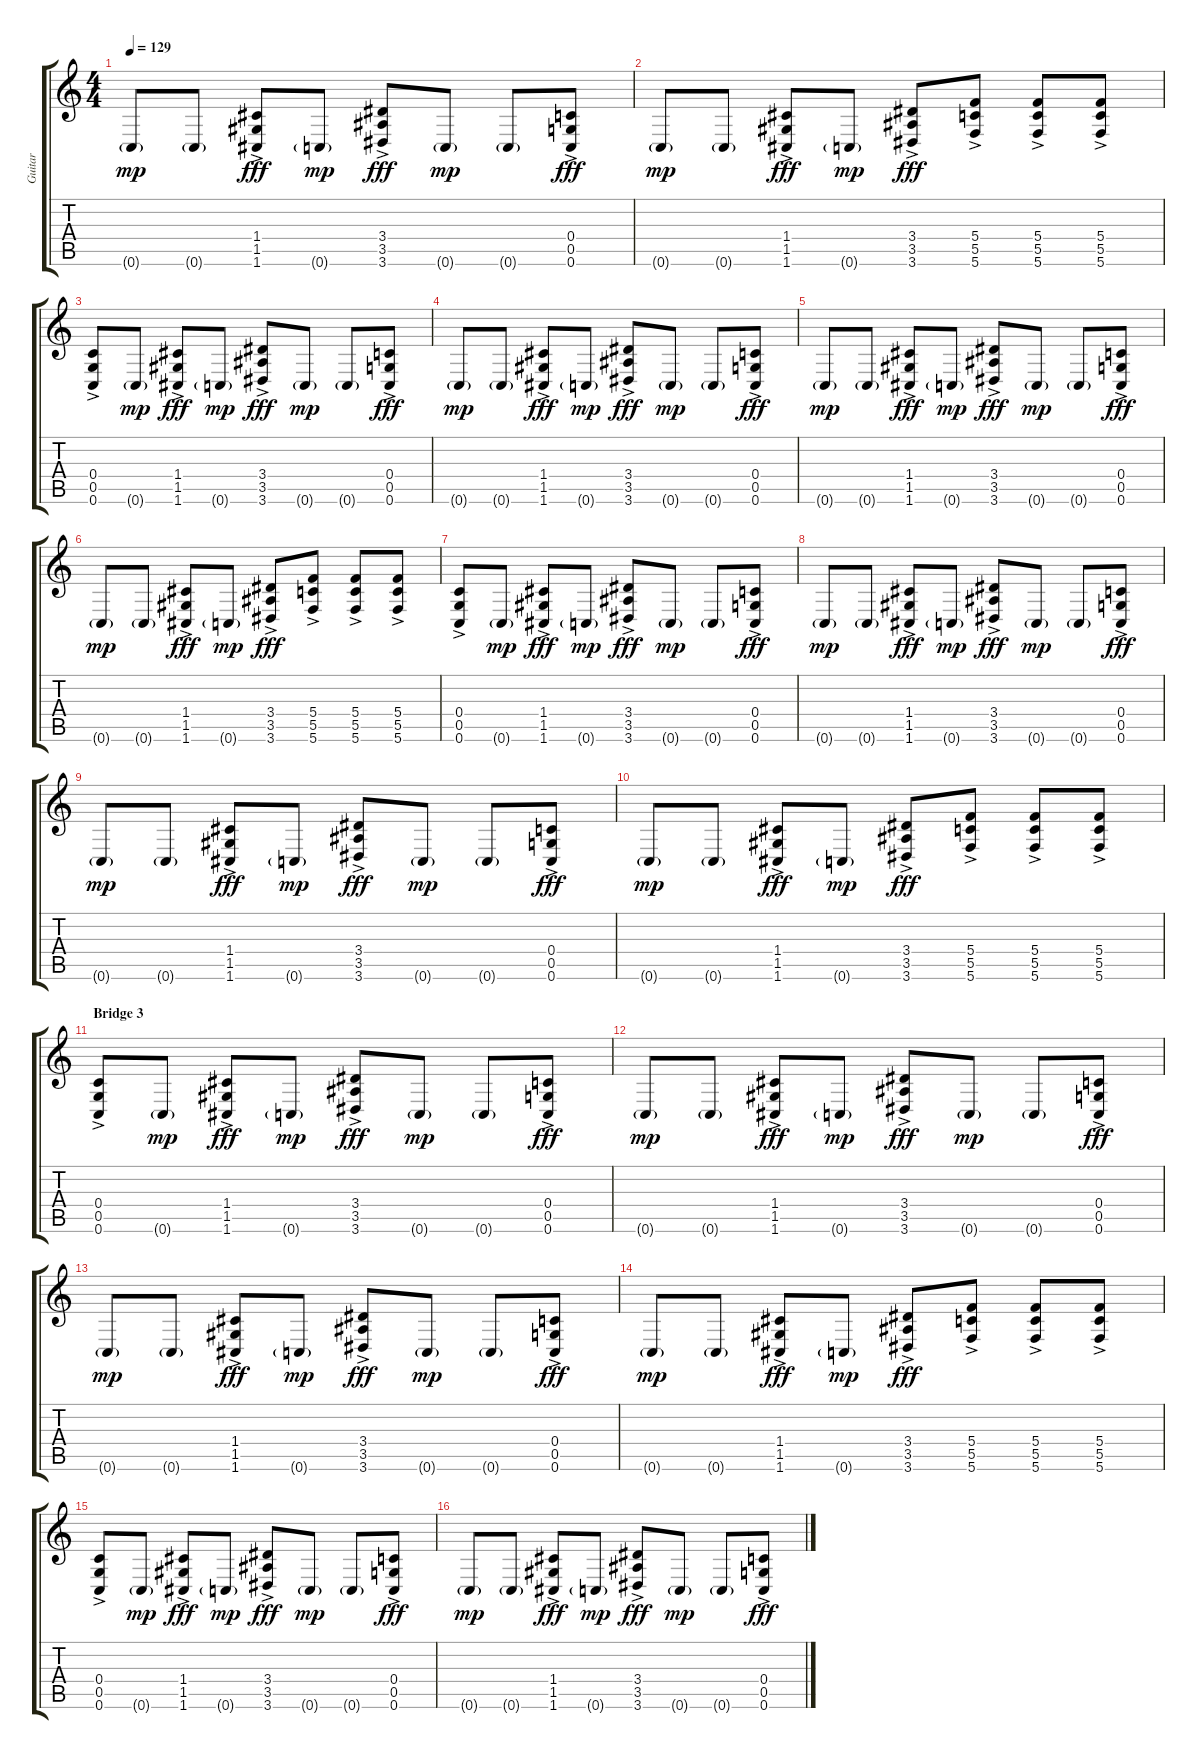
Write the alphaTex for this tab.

\track ("Guitar" "Guitar") {instrument acousticguitarsteel}
\staff {score tabs}
\tuning (D4 A3 F3 C3 G2 C2) {hide}
\ts (4 4)
\tempo 129
\clef g2
\ks c
0.6{g}.8{dy mp} 0.6{g}.8 (1.4{ac} 1.5 1.6).8{dy fff} 0.6{g}.8{dy mp} (3.4{ac} 3.5 3.6).8{dy fff} 0.6{g}.8{dy mp} 0.6{g}.8 (0.4{ac} 0.5 0.6).8{dy fff} |
0.6{g}.8{dy mp} 0.6{g}.8 (1.4{ac} 1.5 1.6).8{dy fff} 0.6{g}.8{dy mp} (3.4{ac} 3.5 3.6).8{dy fff} (5.4 5.5{ac} 5.6).8 (5.4 5.5{ac} 5.6).8 (5.4 5.5{ac} 5.6).8 |
(0.4 0.5 0.6{ac}).8 0.6{g}.8{dy mp} (1.4{ac} 1.5 1.6).8{dy fff} 0.6{g}.8{dy mp} (3.4{ac} 3.5 3.6).8{dy fff} 0.6{g}.8{dy mp} 0.6{g}.8 (0.4{ac} 0.5 0.6).8{dy fff} |
0.6{g}.8{dy mp} 0.6{g}.8 (1.4{ac} 1.5 1.6).8{dy fff} 0.6{g}.8{dy mp} (3.4{ac} 3.5 3.6).8{dy fff} 0.6{g}.8{dy mp} 0.6{g}.8 (0.4{ac} 0.5 0.6).8{dy fff} |
0.6{g}.8{dy mp} 0.6{g}.8 (1.4{ac} 1.5 1.6).8{dy fff} 0.6{g}.8{dy mp} (3.4{ac} 3.5 3.6).8{dy fff} 0.6{g}.8{dy mp} 0.6{g}.8 (0.4{ac} 0.5 0.6).8{dy fff} |
0.6{g}.8{dy mp} 0.6{g}.8 (1.4{ac} 1.5 1.6).8{dy fff} 0.6{g}.8{dy mp} (3.4{ac} 3.5 3.6).8{dy fff} (5.4 5.5{ac} 5.6).8 (5.4 5.5{ac} 5.6).8 (5.4 5.5{ac} 5.6).8 |
(0.4 0.5 0.6{ac}).8 0.6{g}.8{dy mp} (1.4{ac} 1.5 1.6).8{dy fff} 0.6{g}.8{dy mp} (3.4{ac} 3.5 3.6).8{dy fff} 0.6{g}.8{dy mp} 0.6{g}.8 (0.4{ac} 0.5 0.6).8{dy fff} |
0.6{g}.8{dy mp} 0.6{g}.8 (1.4{ac} 1.5 1.6).8{dy fff} 0.6{g}.8{dy mp} (3.4{ac} 3.5 3.6).8{dy fff} 0.6{g}.8{dy mp} 0.6{g}.8 (0.4{ac} 0.5 0.6).8{dy fff} |
0.6{g}.8{dy mp} 0.6{g}.8 (1.4{ac} 1.5 1.6).8{dy fff} 0.6{g}.8{dy mp} (3.4{ac} 3.5 3.6).8{dy fff} 0.6{g}.8{dy mp} 0.6{g}.8 (0.4{ac} 0.5 0.6).8{dy fff} |
0.6{g}.8{dy mp} 0.6{g}.8 (1.4{ac} 1.5 1.6).8{dy fff} 0.6{g}.8{dy mp} (3.4{ac} 3.5 3.6).8{dy fff} (5.4 5.5{ac} 5.6).8 (5.4 5.5{ac} 5.6).8 (5.4 5.5{ac} 5.6).8 |
\section ("" "Bridge 3")
(0.4{ac} 0.5 0.6).8{volume 10} 0.6{g}.8{dy mp} (1.4{ac} 1.5 1.6).8{dy fff} 0.6{g}.8{dy mp} (3.4{ac} 3.5 3.6).8{dy fff} 0.6{g}.8{dy mp} 0.6{g}.8 (0.4{ac} 0.5 0.6).8{dy fff} |
0.6{g}.8{dy mp} 0.6{g}.8 (1.4{ac} 1.5 1.6).8{dy fff} 0.6{g}.8{dy mp} (3.4{ac} 3.5 3.6).8{dy fff} 0.6{g}.8{dy mp} 0.6{g}.8 (0.4{ac} 0.5 0.6).8{dy fff} |
0.6{g}.8{dy mp} 0.6{g}.8 (1.4{ac} 1.5 1.6).8{dy fff} 0.6{g}.8{dy mp} (3.4{ac} 3.5 3.6).8{dy fff} 0.6{g}.8{dy mp} 0.6{g}.8 (0.4{ac} 0.5 0.6).8{dy fff} |
0.6{g}.8{dy mp} 0.6{g}.8 (1.4{ac} 1.5 1.6).8{dy fff} 0.6{g}.8{dy mp} (3.4{ac} 3.5 3.6).8{dy fff} (5.4 5.5{ac} 5.6).8 (5.4 5.5{ac} 5.6).8 (5.4 5.5{ac} 5.6).8 |
(0.4{ac} 0.5 0.6).8{volume 10} 0.6{g}.8{dy mp} (1.4{ac} 1.5 1.6).8{dy fff} 0.6{g}.8{dy mp} (3.4{ac} 3.5 3.6).8{dy fff} 0.6{g}.8{dy mp} 0.6{g}.8 (0.4{ac} 0.5 0.6).8{dy fff} |
0.6{g}.8{dy mp} 0.6{g}.8 (1.4{ac} 1.5 1.6).8{dy fff} 0.6{g}.8{dy mp} (3.4{ac} 3.5 3.6).8{dy fff} 0.6{g}.8{dy mp} 0.6{g}.8 (0.4{ac} 0.5 0.6).8{dy fff}
